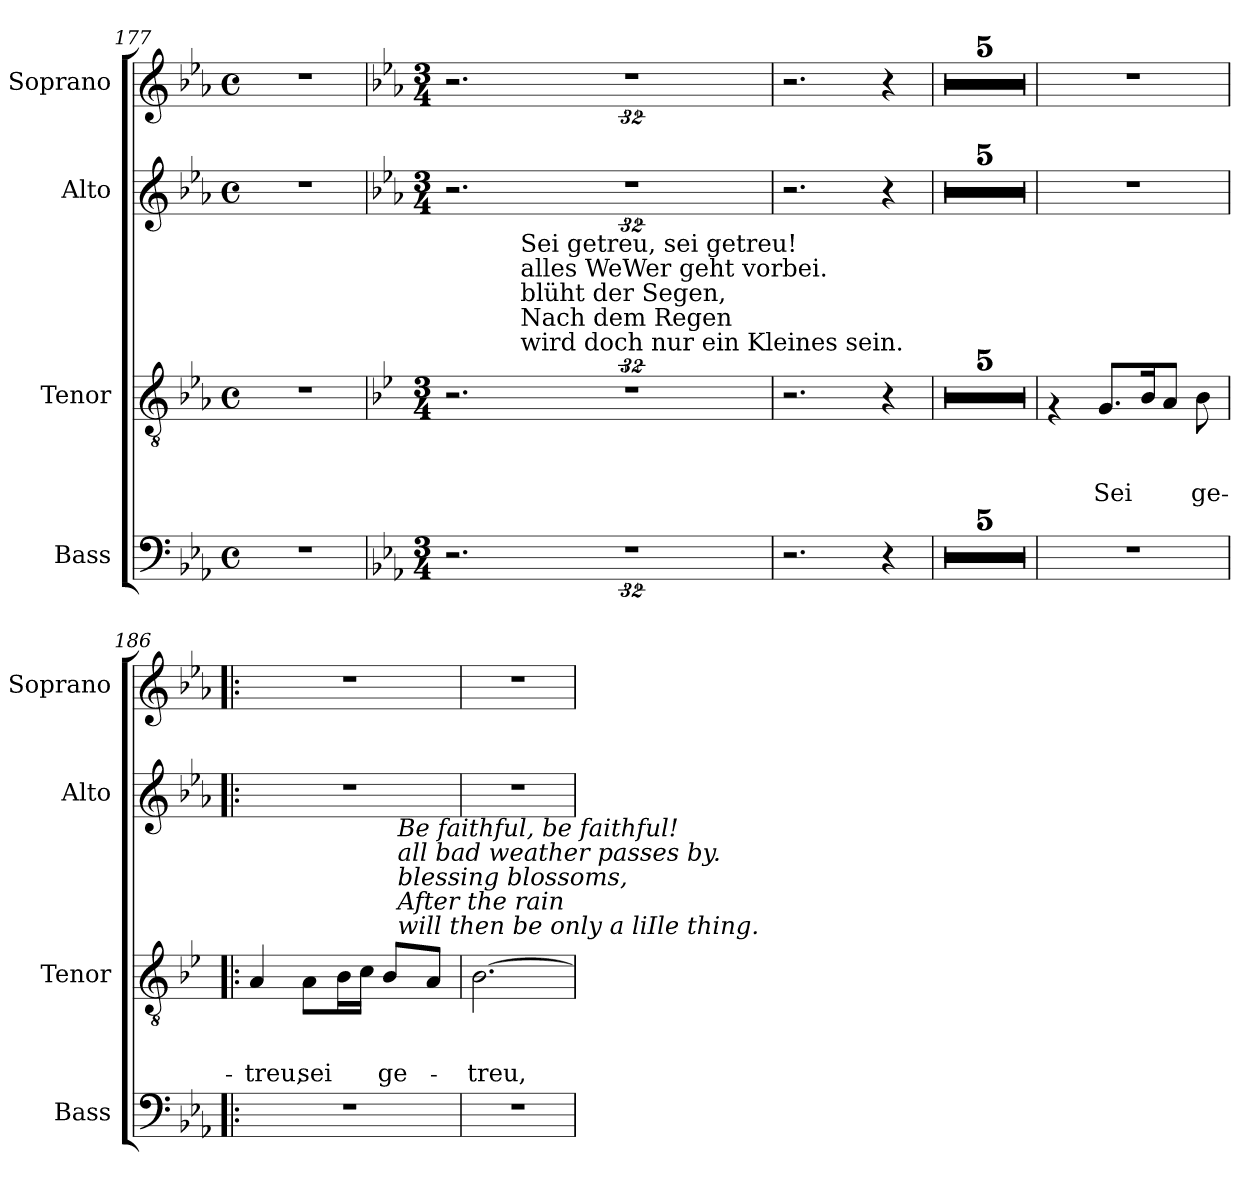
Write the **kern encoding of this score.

**kern	**kern	**text	**text	**text	**kern	**kern
*part4	*part3	*part3	*part3	*part3	*part2	*part1
*staff4	*staff3	*staff3	*staff3	*staff3	*staff2	*staff1
*I"Bass	*I"Tenor	*	*	*	*I"Alto	*I"Soprano
*I'Bass	*I'Tenor	*	*	*	*I'Alto	*I'Soprano
*clefF4	*clefGv2	*	*	*	*clefG2	*clefG2
*k[b-e-a-]	*k[b-e-a-]	*	*	*	*k[b-e-a-]	*k[b-e-a-]
*E-:	*E-:	*	*	*	*E-:	*E-:
*M4/4	*M4/4	*	*	*	*M4/4	*M4/4
*met(c)	*met(c)	*	*	*	*met(c)	*met(c)
=177	=177	=177	=177	=177	=177	=177
1r	1r	.	.	.	1r	1r
!!LO:PB:g=z
=178	=178	=178	=178	=178	=178	=178
*	*k[b-e-]	*	*	*	*	*
*	*B-:	*	*	*	*	*
*M3/4	*M3/4	*	*	*	*M3/4	*M3/4
*	*^	*	*	*	*	*
2.r	2.r	4...ryy	.	.	.	2.r	2.r
!	!	!LO:TX:a:t=wird doch nur ein Kleines sein.	!	!	!	!	!
!	!	!LO:TX:a:t=Nach dem Regen	!	!	!	!	!
!	!	!LO:TX:a:t=blüht der Segen,	!	!	!	!	!
!	!	!LO:TX:a:t=alles WeWer geht vorbei.	!	!	!	!	!
!	!	!LO:TX:a:t=Sei getreu, sei getreu!	!	!	!	!	!
.	.	0ryy	.	.	.	.	.
4ryy	4ryy	.	.	.	.	4ryy	4ryy
32%47r	32%47r	.	.	.	.	32%47r	32%47r
*	*v	*v	*	*	*	*	*
=179	=179	=179	=179	=179	=179	=179
2.r	2.r	.	.	.	2.r	2.r
4r	4r	.	.	.	4r	4r
=180	=180	=180	=180	=180	=180	=180
2.r	2.r	.	.	.	2.r	2.r
=181	=181	=181	=181	=181	=181	=181
2.r	2.r	.	.	.	2.r	2.r
=182	=182	=182	=182	=182	=182	=182
2.r	2.r	.	.	.	2.r	2.r
=183	=183	=183	=183	=183	=183	=183
2.r	2.r	.	.	.	2.r	2.r
=184	=184	=184	=184	=184	=184	=184
2.r	2.r	.	.	.	2.r	2.r
=185	=185	=185	=185	=185	=185	=185
2.r	4rF	.	.	.	2.r	2.r
!	!	!	!	!LO:LY:b	!	!
.	8.G/L	.	.	Sei	.	.
.	16B-/k	.	.	.	.	.
.	8A/J	.	.	.	.	.
!	!	!	!	!LO:LY:b	!	!
.	8B-\	.	.	ge-	.	.
=186!|:	=186!|:	=186!|:	=186!|:	=186!|:	=186!|:	=186!|:
!	!	!	!	!LO:LY:b	!	!
*	*^	*	*	*	*	*
2.r	4A/	2ryy	.	.	-treu,	2.r	2.r
!	!	!	!	!	!LO:LY:b	!	!
.	8A\L	.	.	.	sei	.	.
.	16B-\L	.	.	.	.	.	.
.	16c\JJ	.	.	.	.	.	.
!	!	!	!	!	!LO:LY:b	!	!
.	8B-/L	32ryy	.	.	ge-	.	.
!	!	!LO:TX:a:i:t=will then be only a liIle thing.	!	!	!	!	!
!	!	!LO:TX:a:i:t=After the rain	!	!	!	!	!
!	!	!LO:TX:a:i:t=blessing blossoms,	!	!	!	!	!
!	!	!LO:TX:a:i:t=all bad weather passes by.	!	!	!	!	!
!	!	!LO:TX:a:i:t=Be faithful, be faithful!	!	!	!	!	!
.	.	8..ryy	.	.	.	.	.
.	8A/J	.	.	.	.	.	.
=187	=187	=187	=187	=187	=187	=187	=187
!	!	!	!	!	!LO:LY:b	!	!
*	*v	*v	*	*	*	*	*
2.r	[>2.B-\	.	.	-treu,	2.r	2.r
=	=	=	=	=	=	=
*-	*-	*-	*-	*-	*-	*-
